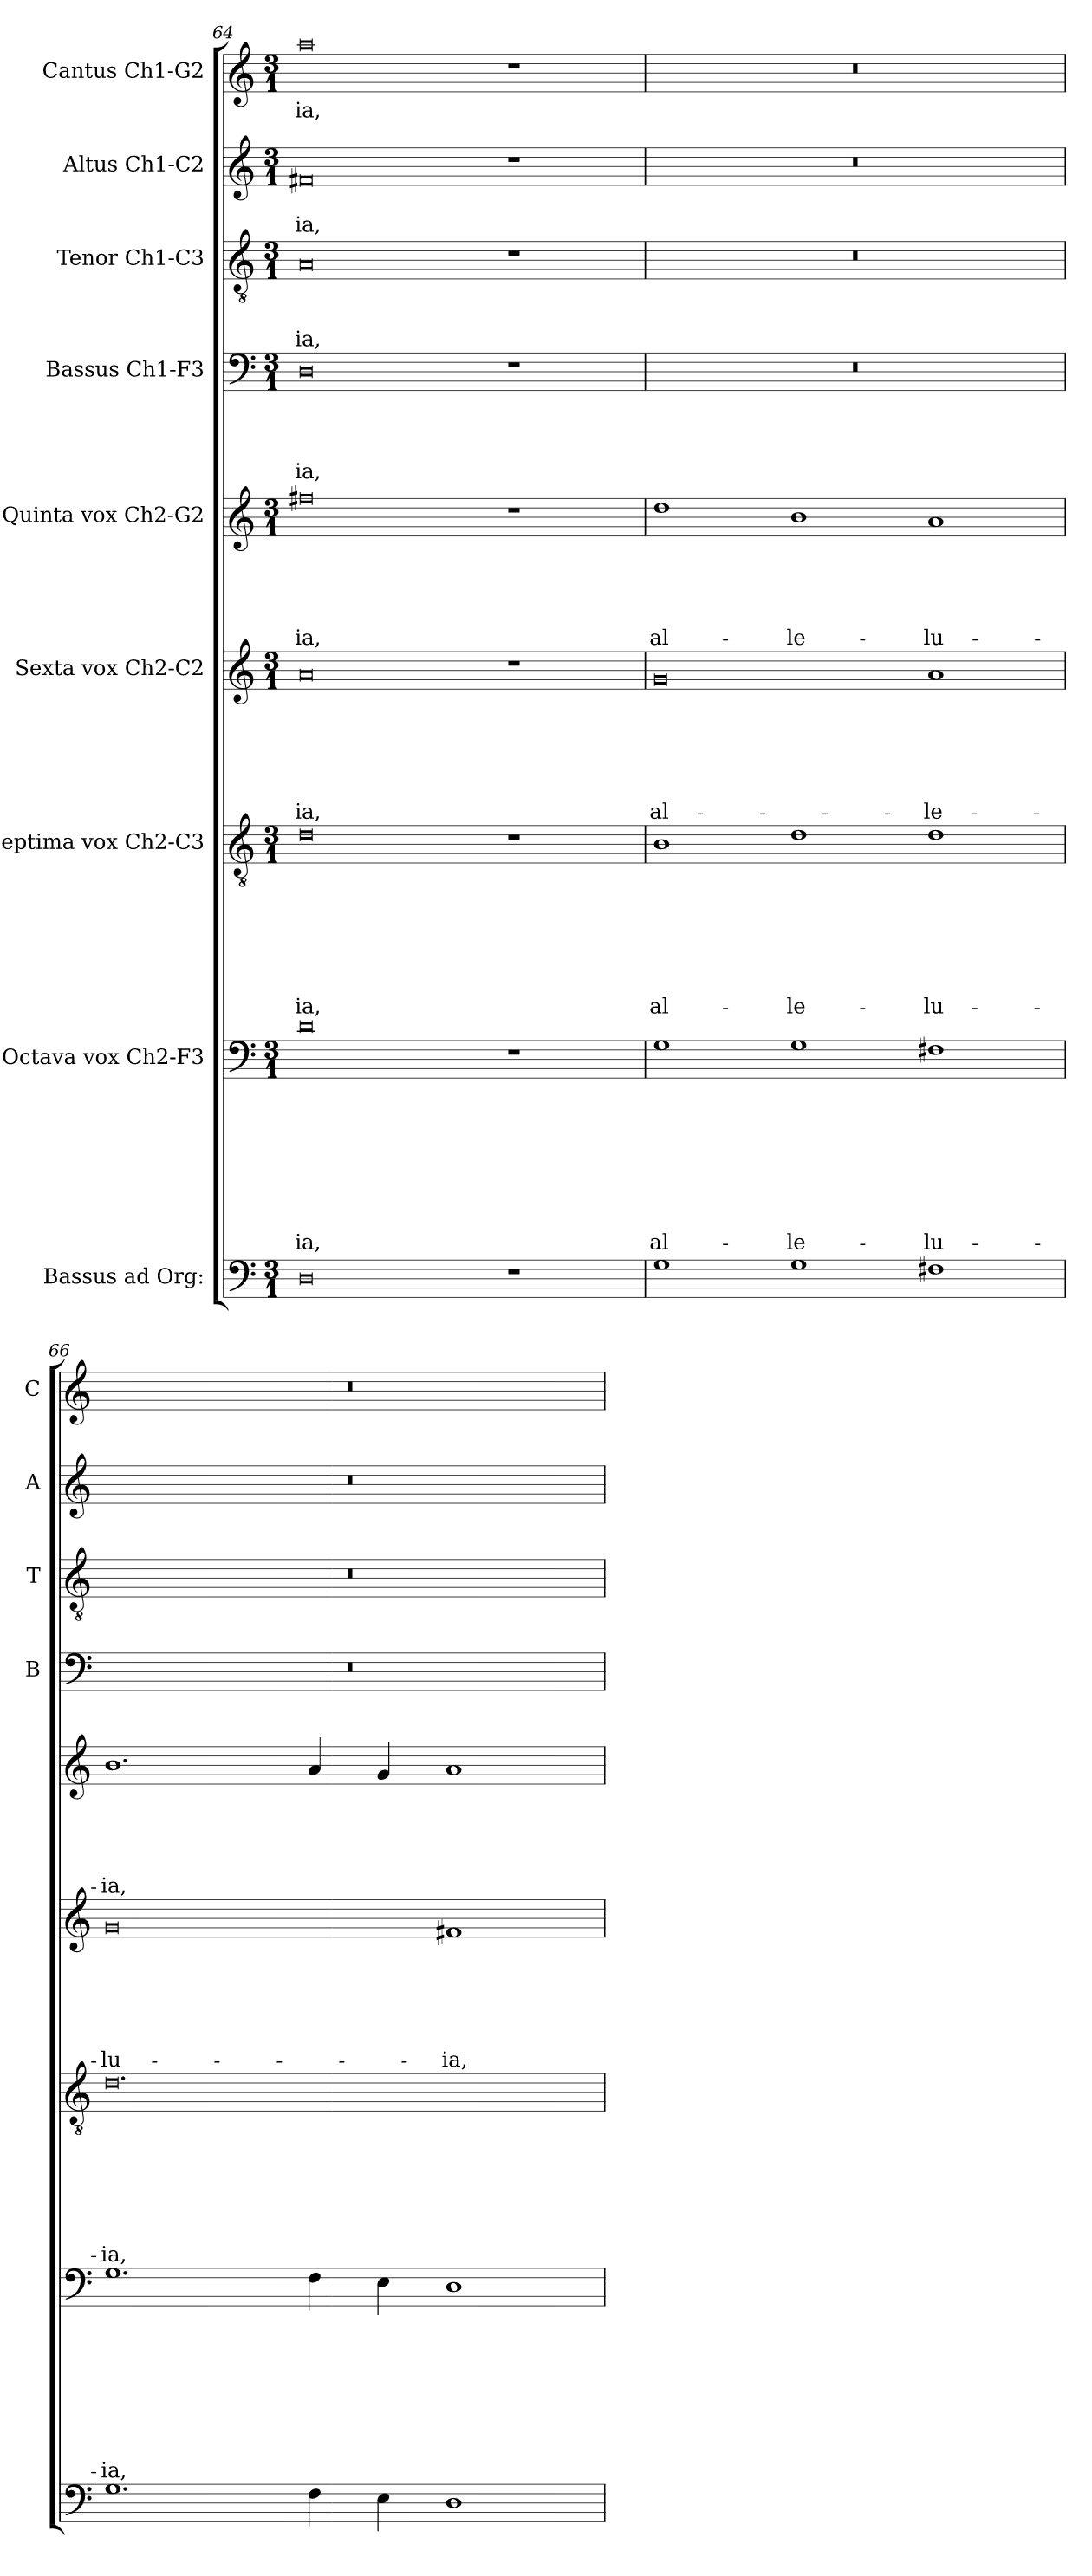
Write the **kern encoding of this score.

**kern	**kern	**text	**text	**text	**text	**text	**text	**text	**text	**kern	**text	**text	**text	**text	**text	**text	**text	**kern	**text	**text	**text	**text	**text	**text	**kern	**text	**text	**text	**text	**text	**kern	**text	**text	**text	**text	**kern	**text	**text	**text	**kern	**text	**text	**kern	**text
*part9	*part8	*part8	*part8	*part8	*part8	*part8	*part8	*part8	*part8	*part7	*part7	*part7	*part7	*part7	*part7	*part7	*part7	*part6	*part6	*part6	*part6	*part6	*part6	*part6	*part5	*part5	*part5	*part5	*part5	*part5	*part4	*part4	*part4	*part4	*part4	*part3	*part3	*part3	*part3	*part2	*part2	*part2	*part1	*part1
*staff9	*staff8	*staff8	*staff8	*staff8	*staff8	*staff8	*staff8	*staff8	*staff8	*staff7	*staff7	*staff7	*staff7	*staff7	*staff7	*staff7	*staff7	*staff6	*staff6	*staff6	*staff6	*staff6	*staff6	*staff6	*staff5	*staff5	*staff5	*staff5	*staff5	*staff5	*staff4	*staff4	*staff4	*staff4	*staff4	*staff3	*staff3	*staff3	*staff3	*staff2	*staff2	*staff2	*staff1	*staff1
*I"Bassus ad Org:	*I"Octava vox Ch2-F3	*	*	*	*	*	*	*	*	*I"Septima vox Ch2-C3	*	*	*	*	*	*	*	*I"Sexta vox Ch2-C2	*	*	*	*	*	*	*I"Quinta vox Ch2-G2	*	*	*	*	*	*I"Bassus Ch1-F3	*	*	*	*	*I"Tenor Ch1-C3	*	*	*	*I"Altus Ch1-C2	*	*	*I"Cantus Ch1-G2	*
*	*	*	*	*	*	*	*	*	*	*	*	*	*	*	*	*	*	*	*	*	*	*	*	*	*	*	*	*	*	*	*I'B	*	*	*	*	*I'T	*	*	*	*I'A	*	*	*I'C	*
*clefF4	*clefF4	*	*	*	*	*	*	*	*	*clefGv2	*	*	*	*	*	*	*	*clefG2	*	*	*	*	*	*	*clefG2	*	*	*	*	*	*clefF4	*	*	*	*	*clefGv2	*	*	*	*clefG2	*	*	*clefG2	*
*k[]	*k[]	*	*	*	*	*	*	*	*	*k[]	*	*	*	*	*	*	*	*k[]	*	*	*	*	*	*	*k[]	*	*	*	*	*	*k[]	*	*	*	*	*k[]	*	*	*	*k[]	*	*	*k[]	*
*C:	*C:	*	*	*	*	*	*	*	*	*C:	*	*	*	*	*	*	*	*C:	*	*	*	*	*	*	*C:	*	*	*	*	*	*C:	*	*	*	*	*C:	*	*	*	*C:	*	*	*C:	*
*M3/1	*M3/1	*	*	*	*	*	*	*	*	*M3/1	*	*	*	*	*	*	*	*M3/1	*	*	*	*	*	*	*M3/1	*	*	*	*	*	*M3/1	*	*	*	*	*M3/1	*	*	*	*M3/1	*	*	*M3/1	*
=64	=64	=64	=64	=64	=64	=64	=64	=64	=64	=64	=64	=64	=64	=64	=64	=64	=64	=64	=64	=64	=64	=64	=64	=64	=64	=64	=64	=64	=64	=64	=64	=64	=64	=64	=64	=64	=64	=64	=64	=64	=64	=64	=64	=64
!	!	!	!	!	!	!	!	!	!LO:LY:b	!	!	!	!	!	!	!	!LO:LY:b	!	!	!	!	!	!	!LO:LY:b	!	!	!	!	!	!LO:LY:b	!	!	!	!	!LO:LY:b	!	!	!	!LO:LY:b	!	!	!LO:LY:b	!	!LO:LY:b
0D	0d	.	.	.	.	.	.	.	-ia,	0d	.	.	.	.	.	.	-ia,	0a	.	.	.	.	.	-ia,	0ff#X	.	.	.	.	-ia,	0D	.	.	.	-ia,	0A	.	.	-ia,	0f#X	.	-ia,	0aa	-ia,
1r	1r	.	.	.	.	.	.	.	.	1r	.	.	.	.	.	.	.	1r	.	.	.	.	.	.	1r	.	.	.	.	.	1r	.	.	.	.	1r	.	.	.	1r	.	.	1r	.
=65	=65	=65	=65	=65	=65	=65	=65	=65	=65	=65	=65	=65	=65	=65	=65	=65	=65	=65	=65	=65	=65	=65	=65	=65	=65	=65	=65	=65	=65	=65	=65	=65	=65	=65	=65	=65	=65	=65	=65	=65	=65	=65	=65	=65
!	!	!	!	!	!	!	!	!	!LO:LY:b	!	!	!	!	!	!	!	!LO:LY:b	!	!	!	!	!	!	!LO:LY:b	!	!	!	!	!	!LO:LY:b	!	!	!	!	!	!	!	!	!	!	!	!	!	!
1G	1G	.	.	.	.	.	.	.	al-	1B	.	.	.	.	.	.	al-	0g	.	.	.	.	.	al-	1dd	.	.	.	.	al-	0.r	.	.	.	.	0.r	.	.	.	0.r	.	.	0.r	.
!	!	!	!	!	!	!	!	!	!LO:LY:b	!	!	!	!	!	!	!	!LO:LY:b	!	!	!	!	!	!	!	!	!	!	!	!	!LO:LY:b	!	!	!	!	!	!	!	!	!	!	!	!	!	!
1G	1G	.	.	.	.	.	.	.	-le-	1d	.	.	.	.	.	.	-le-	.	.	.	.	.	.	.	1b	.	.	.	.	-le-	.	.	.	.	.	.	.	.	.	.	.	.	.	.
!	!	!	!	!	!	!	!	!	!LO:LY:b	!	!	!	!	!	!	!	!LO:LY:b	!	!	!	!	!	!	!LO:LY:b	!	!	!	!	!	!LO:LY:b	!	!	!	!	!	!	!	!	!	!	!	!	!	!
1F#X	1F#X	.	.	.	.	.	.	.	-lu-	1d	.	.	.	.	.	.	-lu-	1a	.	.	.	.	.	-le-	1a	.	.	.	.	-lu-	.	.	.	.	.	.	.	.	.	.	.	.	.	.
!!LO:PB:g=z
=66	=66	=66	=66	=66	=66	=66	=66	=66	=66	=66	=66	=66	=66	=66	=66	=66	=66	=66	=66	=66	=66	=66	=66	=66	=66	=66	=66	=66	=66	=66	=66	=66	=66	=66	=66	=66	=66	=66	=66	=66	=66	=66	=66	=66
!	!	!	!	!	!	!	!	!	!LO:LY:b	!	!	!	!	!	!	!	!LO:LY:b	!	!	!	!	!	!	!LO:LY:b	!	!	!	!	!	!LO:LY:b	!	!	!	!	!	!	!	!	!	!	!	!	!	!
1.G	1.G	.	.	.	.	.	.	.	-ia,	0.d	.	.	.	.	.	.	-ia,	0g	.	.	.	.	.	-lu-	1.b	.	.	.	.	-ia,	0.r	.	.	.	.	0.r	.	.	.	0.r	.	.	0.r	.
4F\	4F\	.	.	.	.	.	.	.	.	.	.	.	.	.	.	.	.	.	.	.	.	.	.	.	4a/	.	.	.	.	.	.	.	.	.	.	.	.	.	.	.	.	.	.	.
4E\	4E\	.	.	.	.	.	.	.	.	.	.	.	.	.	.	.	.	.	.	.	.	.	.	.	4g/	.	.	.	.	.	.	.	.	.	.	.	.	.	.	.	.	.	.	.
!	!	!	!	!	!	!	!	!	!	!	!	!	!	!	!	!	!	!	!	!	!	!	!	!LO:LY:b	!	!	!	!	!	!	!	!	!	!	!	!	!	!	!	!	!	!	!	!
1D	1D	.	.	.	.	.	.	.	.	.	.	.	.	.	.	.	.	1f#X	.	.	.	.	.	-ia,	1a	.	.	.	.	.	.	.	.	.	.	.	.	.	.	.	.	.	.	.
=	=	=	=	=	=	=	=	=	=	=	=	=	=	=	=	=	=	=	=	=	=	=	=	=	=	=	=	=	=	=	=	=	=	=	=	=	=	=	=	=	=	=	=	=
*-	*-	*-	*-	*-	*-	*-	*-	*-	*-	*-	*-	*-	*-	*-	*-	*-	*-	*-	*-	*-	*-	*-	*-	*-	*-	*-	*-	*-	*-	*-	*-	*-	*-	*-	*-	*-	*-	*-	*-	*-	*-	*-	*-	*-
